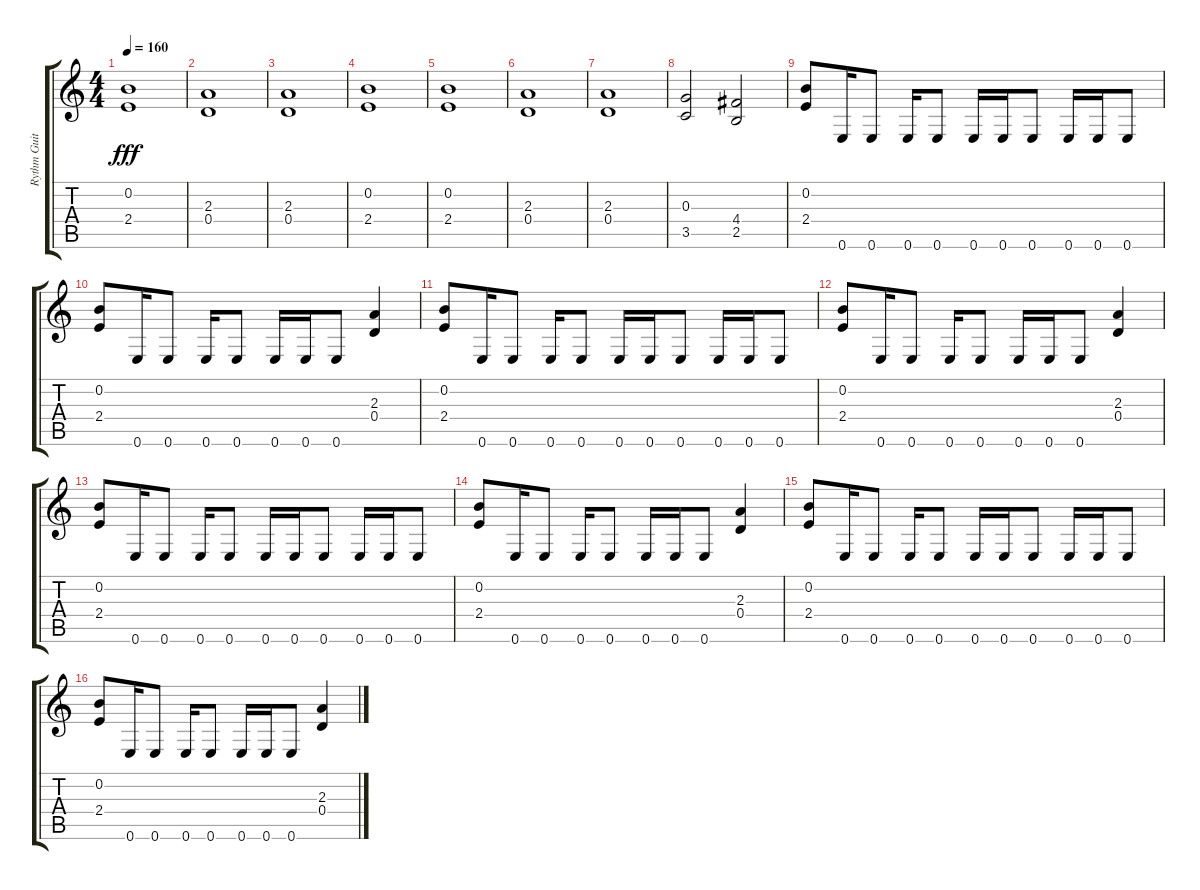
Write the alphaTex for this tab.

\track ("Rythm Guitar" "Rythm Guit") {instrument distortionguitar}
\staff {score tabs}
\tuning (E4 B3 G3 D3 A2 E2) {hide}
\ts (4 4)
\tempo 160
\clef g2
\ks c
(0.2 2.4).1{dy fff instrument distortionguitar} |
(2.3 0.4).1 |
(2.3 0.4).1 |
(0.2 2.4).1 |
(0.2 2.4).1 |
(2.3 0.4).1 |
(2.3 0.4).1 |
(0.3 3.5).2 (4.4 2.5).2 |
(0.2 2.4).8 0.6.16 0.6.8 0.6.16 0.6.8 0.6.16 0.6.16 0.6.8 0.6.16 0.6.16 0.6.8 |
(0.2 2.4).8 0.6.16 0.6.8 0.6.16 0.6.8 0.6.16 0.6.16 0.6.8 (2.3 0.4).4 |
(0.2 2.4).8 0.6.16 0.6.8 0.6.16 0.6.8 0.6.16 0.6.16 0.6.8 0.6.16 0.6.16 0.6.8 |
(0.2 2.4).8 0.6.16 0.6.8 0.6.16 0.6.8 0.6.16 0.6.16 0.6.8 (2.3 0.4).4 |
(0.2 2.4).8 0.6.16 0.6.8 0.6.16 0.6.8 0.6.16 0.6.16 0.6.8 0.6.16 0.6.16 0.6.8 |
(0.2 2.4).8 0.6.16 0.6.8 0.6.16 0.6.8 0.6.16 0.6.16 0.6.8 (2.3 0.4).4 |
(0.2 2.4).8 0.6.16 0.6.8 0.6.16 0.6.8 0.6.16 0.6.16 0.6.8 0.6.16 0.6.16 0.6.8 |
(0.2 2.4).8 0.6.16 0.6.8 0.6.16 0.6.8 0.6.16 0.6.16 0.6.8 (2.3 0.4).4
